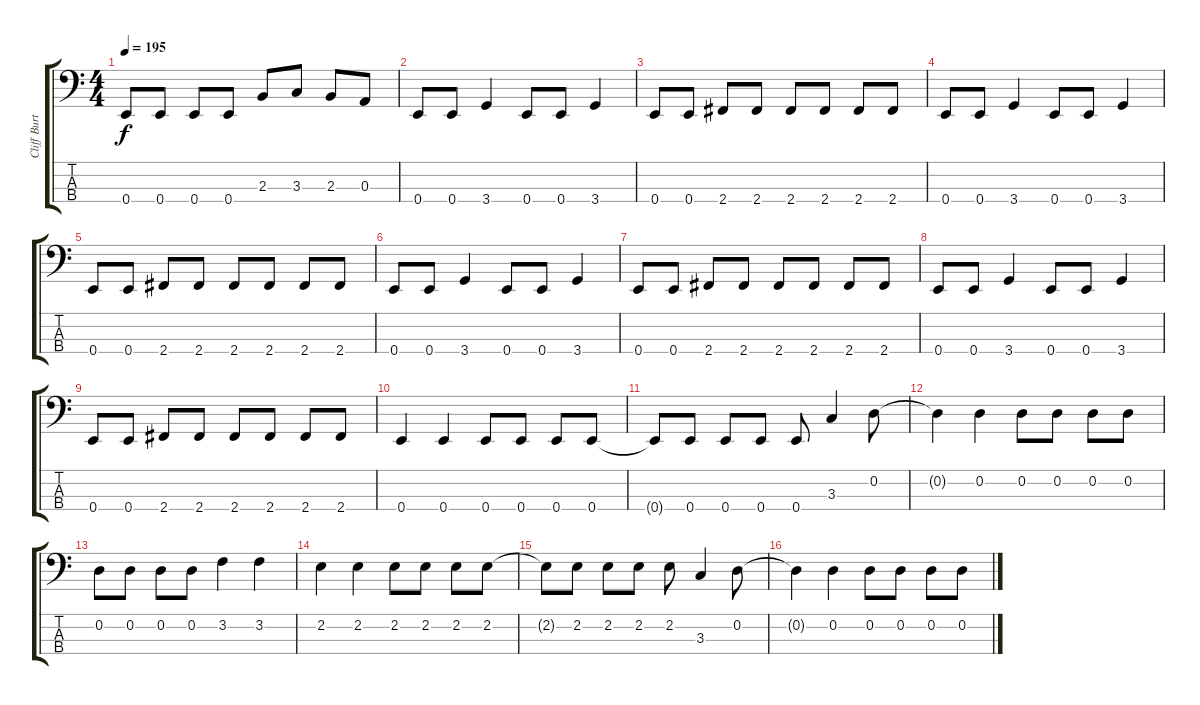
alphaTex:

\track ("Cliff Burton (Bass)" "Cliff Burt") {instrument electricbasspick}
\staff {score tabs}
\tuning (G2 D2 A1 E1) {hide}
\ts (4 4)
\tempo 195
\clef f4
\ks c
0.4.8{dy f} 0.4.8 0.4.8 0.4.8 2.3.8 3.3.8 2.3.8 0.3.8 |
0.4.8 0.4.8 3.4.4 0.4.8 0.4.8 3.4.4 |
0.4.8 0.4.8 2.4.8 2.4.8 2.4.8 2.4.8 2.4.8 2.4.8 |
0.4.8 0.4.8 3.4.4 0.4.8 0.4.8 3.4.4 |
0.4.8 0.4.8 2.4.8 2.4.8 2.4.8 2.4.8 2.4.8 2.4.8 |
0.4.8 0.4.8 3.4.4 0.4.8 0.4.8 3.4.4 |
0.4.8 0.4.8 2.4.8 2.4.8 2.4.8 2.4.8 2.4.8 2.4.8 |
0.4.8 0.4.8 3.4.4 0.4.8 0.4.8 3.4.4 |
0.4.8 0.4.8 2.4.8 2.4.8 2.4.8 2.4.8 2.4.8 2.4.8 |
0.4.4 0.4.4 0.4.8 0.4.8 0.4.8 0.4.8 |
0.4{t}.8 0.4.8 0.4.8 0.4.8 0.4.8 3.3.4 0.2.8 |
0.2{t}.4 0.2.4 0.2.8 0.2.8 0.2.8 0.2.8 |
0.2.8 0.2.8 0.2.8 0.2.8 3.2.4 3.2.4 |
2.2.4 2.2.4 2.2.8 2.2.8 2.2.8 2.2.8 |
2.2{t}.8 2.2.8 2.2.8 2.2.8 2.2.8 3.3.4 0.2.8 |
0.2{t}.4 0.2.4 0.2.8 0.2.8 0.2.8 0.2.8
